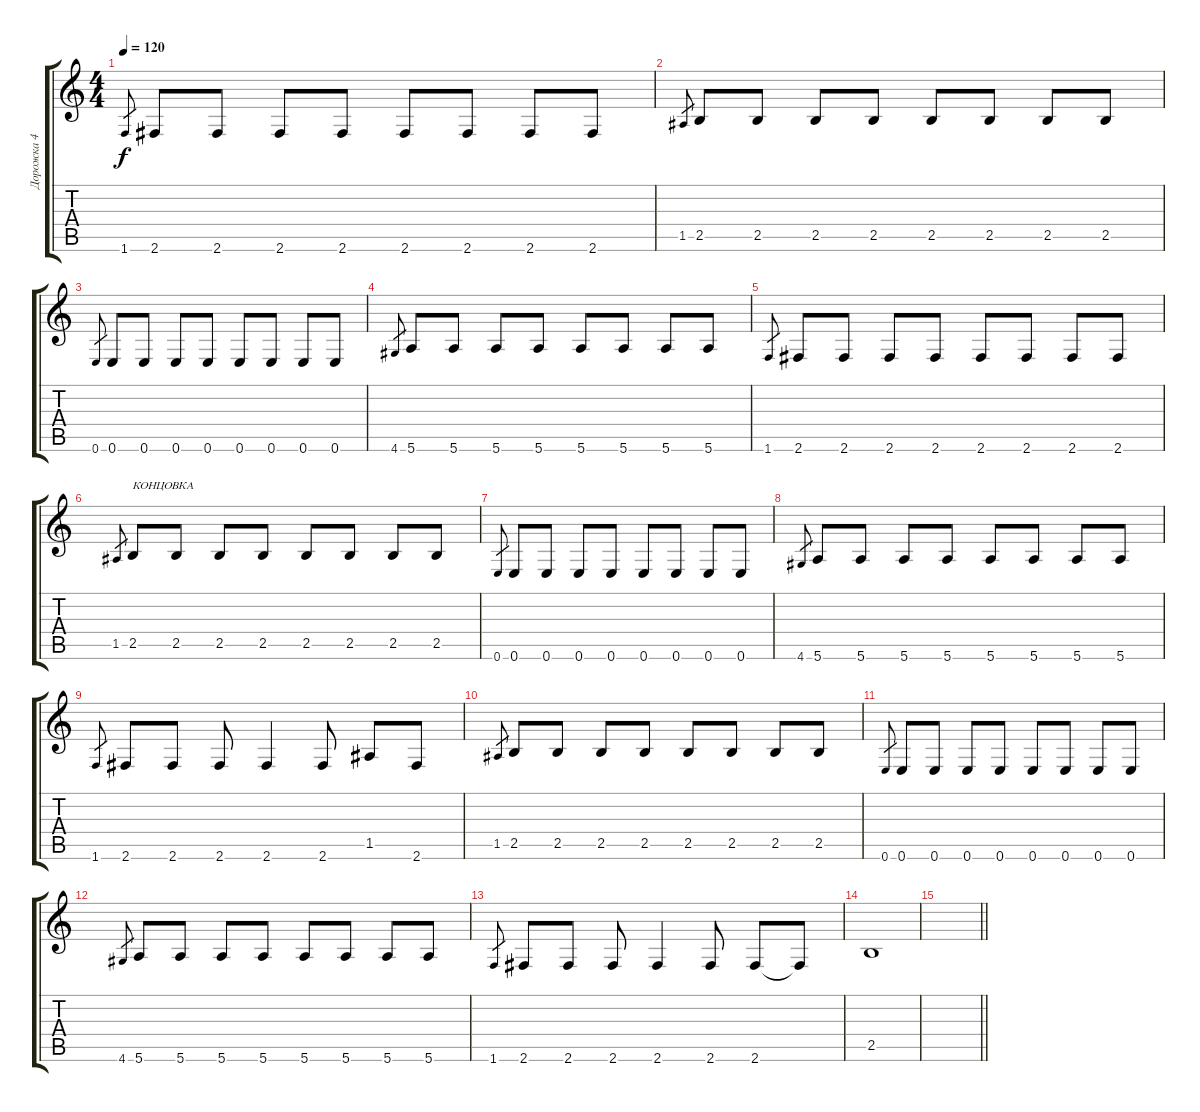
\track ("Дорожка 4" "Дорожка 4") {instrument electricbassfinger}
\staff {score tabs}
\tuning (E4 B3 G3 D3 A2 E2) {hide}
\ts (4 4)
\tempo 120
\clef g2
\ks c
1.6.8{gr dy f} 2.6.8 2.6.8 2.6.8 2.6.8 2.6.8 2.6.8 2.6.8 2.6.8 |
1.5.8{gr} 2.5.8 2.5.8 2.5.8 2.5.8 2.5.8 2.5.8 2.5.8 2.5.8 |
0.6.8{gr} 0.6.8 0.6.8 0.6.8 0.6.8 0.6.8 0.6.8 0.6.8 0.6.8 |
4.6.8{gr} 5.6.8 5.6.8 5.6.8 5.6.8 5.6.8 5.6.8 5.6.8 5.6.8 |
1.6.8{gr} 2.6.8 2.6.8 2.6.8 2.6.8 2.6.8 2.6.8 2.6.8 2.6.8 |
1.5.8{gr} 2.5.8{txt "КОНЦОВКА"} 2.5.8 2.5.8 2.5.8 2.5.8 2.5.8 2.5.8 2.5.8 |
0.6.8{gr} 0.6.8 0.6.8 0.6.8 0.6.8 0.6.8 0.6.8 0.6.8 0.6.8 |
4.6.8{gr} 5.6.8 5.6.8 5.6.8 5.6.8 5.6.8 5.6.8 5.6.8 5.6.8 |
1.6.8{gr} 2.6.8 2.6.8 2.6.8 2.6.4 2.6.8 1.5.8 2.6.8 |
1.5.8{gr} 2.5.8 2.5.8 2.5.8 2.5.8 2.5.8 2.5.8 2.5.8 2.5.8 |
0.6.8{gr} 0.6.8 0.6.8 0.6.8 0.6.8 0.6.8 0.6.8 0.6.8 0.6.8 |
4.6.8{gr} 5.6.8 5.6.8 5.6.8 5.6.8 5.6.8 5.6.8 5.6.8 5.6.8 |
1.6.8{gr} 2.6.8 2.6.8 2.6.8 2.6.4 2.6.8 2.6.8 2.6{t}.8 |
2.5.1 |
\barLineRight lightlight
